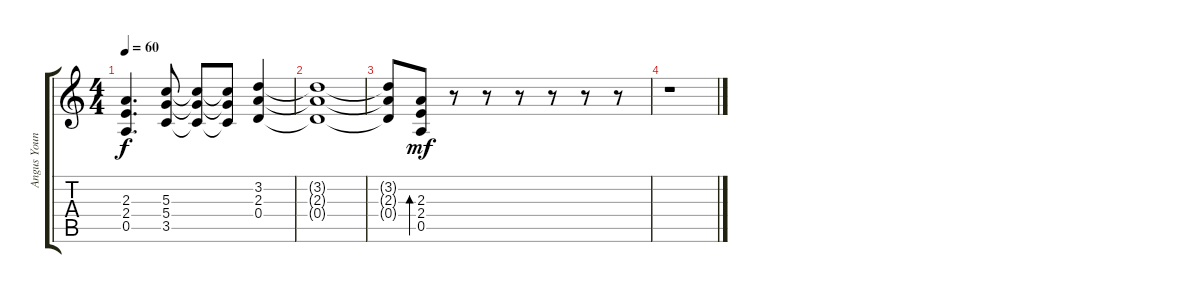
\track ("Angus Young" "Angus Youn") {instrument distortionguitar}
\staff {score tabs}
\tuning (E4 B3 G3 D3 A2 E2) {hide}
\ts (4 4)
\tempo 60
\clef g2
\ks c
(2.3 2.4 0.5).4{d dy f} (5.3 5.4 3.5).8 (5.3{t} 5.4{t} 3.5{t}).8 (5.3{t} 5.4{t} 3.5{t}).8 (3.2 2.3 0.4).4 |
(3.2{t} 2.3{t} 0.4{t}).1 |
(3.2{t} 2.3{t} 0.4{t}).8 (2.3 2.4 0.5).8{bd 240 dy mf} r.8 r.8 r.8 r.8 r.8 r.8 |
r.1
